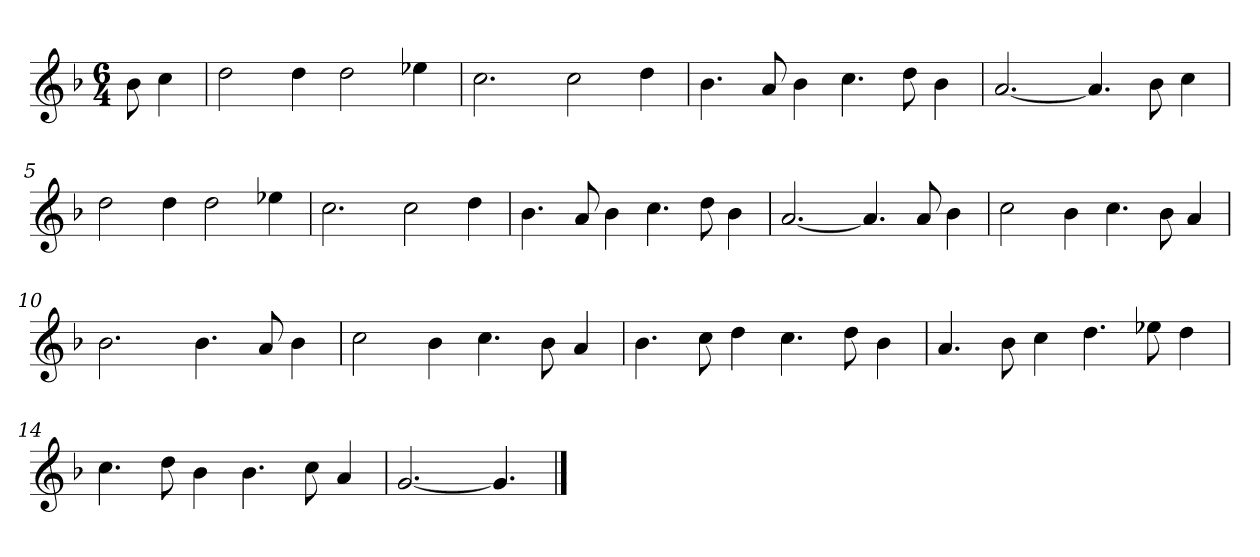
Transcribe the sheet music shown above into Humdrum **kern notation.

**kern
*part1
*staff1
*k[b-]
*M6/4
*MM120
=
8b-
4cc
=1
2dd
4dd
2dd
4ee-X
=2
2.cc
2cc
4dd
=3
4.b-
8a
4b-
4.cc
8dd
4b-
=4
[2.a
4.a]
8b-
4cc
=5
2dd
4dd
2dd
4ee-X
=6
2.cc
2cc
4dd
=7
4.b-
8a
4b-
4.cc
8dd
4b-
=8
[2.a
4.a]
8a
4b-
=9
2cc
4b-
4.cc
8b-
4a
=10
2.b-
4.b-
8a
4b-
=11
2cc
4b-
4.cc
8b-
4a
=12
4.b-
8cc
4dd
4.cc
8dd
4b-
=13
4.a
8b-
4cc
4.dd
8ee-X
4dd
=14
4.cc
8dd
4b-
4.b-
8cc
4a
=15
[2.g
4.g]
==
*-
